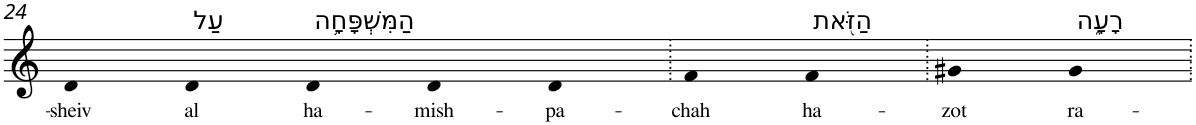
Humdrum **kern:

**kern	**text
*part1	*part1
*staff1	*staff1
*I"Piano	*
*I'Pno	*
!!LO:PB:g=z
*clefG2	*
*k[]	*
=24	=24
!	!LO:LY:b
4d	-sheiv
!LO:TX:a:t=עַל	!
!	!LO:LY:b
4d	al
!LO:TX:a:t=הַמִּשְׁפָּחָ֥ה	!
!	!LO:LY:b
4d	ha-
!	!LO:LY:b
4d	-mish-
!	!LO:LY:b
4d	-pa-
=25.	=25.
!	!LO:LY:b
4f	-chah
!LO:TX:a:t=הַזֹּ֖את	!
!	!LO:LY:b
4f	ha-
=26.	=26.
!	!LO:LY:b
4g#X	-zot
!LO:TX:a:t=רָעָ֑ה	!
!	!LO:LY:b
4g#	ra-
=.	=.
*-	*-
